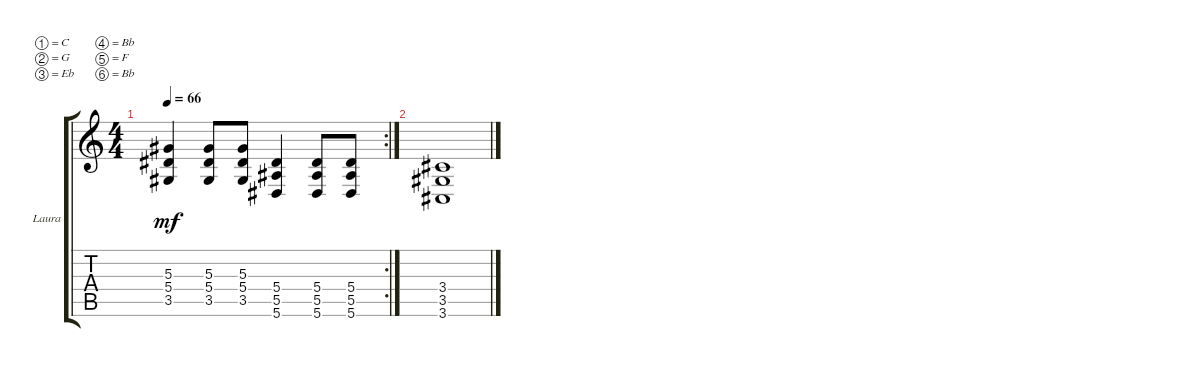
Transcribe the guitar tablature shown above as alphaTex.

\defaultSystemsLayout 4
\bracketExtendMode groupsimilarinstruments
\firstSystemTrackNameOrientation horizontal
\otherSystemsTrackNameOrientation horizontal
\track ("Laura Pleasants" "Laura") {instrument distortionguitar}
\staff {score tabs}
\tuning (C4 G3 Eb3 Bb2 F2 Bb1)
\rc 2
\ts (4 4)
\tempo 66
\clef g2
\ks c
(3.5 5.4 5.3).4{dy mf} (3.5 5.4 5.3).8 (3.5 5.4 5.3).8 (5.6 5.5 5.4).4 (5.6 5.5 5.4).8 (5.6 5.5 5.4).8 |
(3.6 3.5 3.4).1
